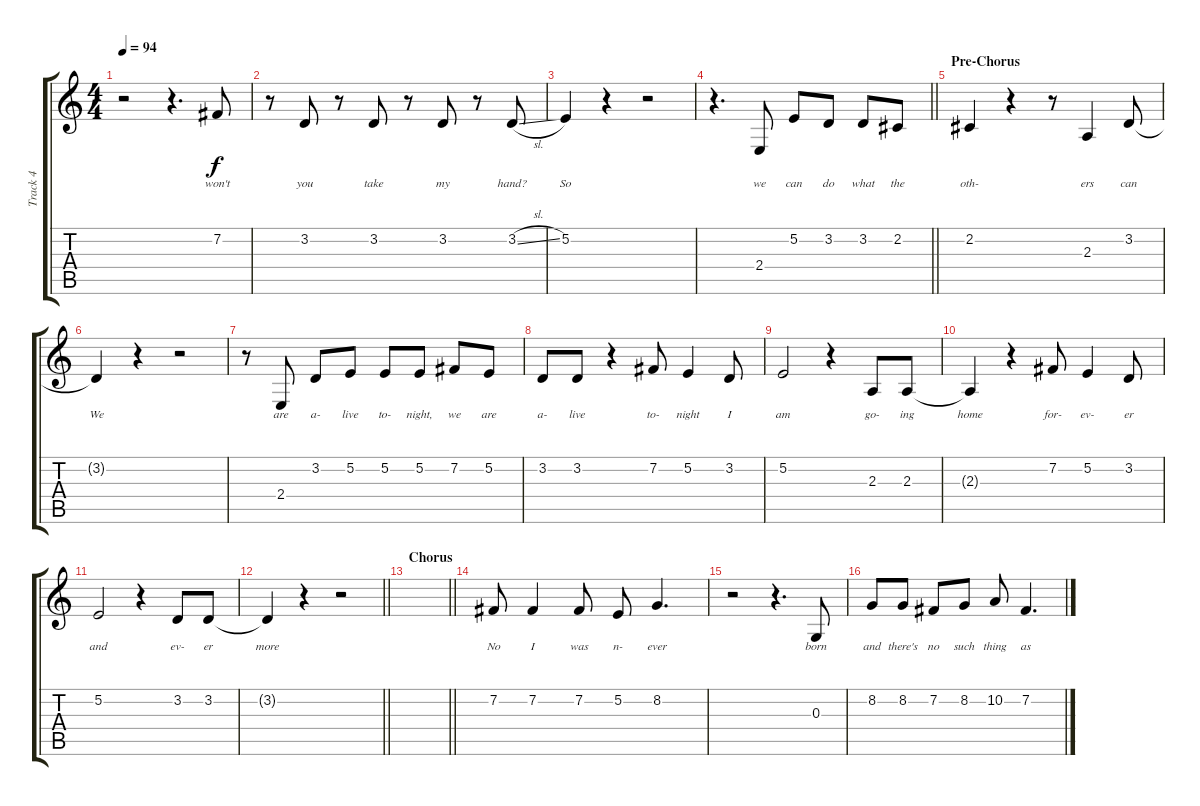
\track ("Track 4" "Track 4") {instrument tenorsax}
\staff {score tabs}
\tuning (E4 B3 G3 D3 A2 E2) {hide}
\ts (4 4)
\tempo 94
\clef g2
\ks c
r.2{dy f} r.4{d} 7.2.8{lyrics (0 "won't") lyrics (1 "") lyrics (2 "") lyrics (3 "") lyrics (4 "")} |
r.8 3.2.8{lyrics (0 "you") lyrics (1 "") lyrics (2 "") lyrics (3 "") lyrics (4 "")} r.8 3.2.8{lyrics (0 "take") lyrics (1 "") lyrics (2 "") lyrics (3 "") lyrics (4 "")} r.8 3.2.8{lyrics (0 "my") lyrics (1 "") lyrics (2 "") lyrics (3 "") lyrics (4 "")} r.8 3.2{sl}.8{lyrics (0 "hand?") lyrics (1 "") lyrics (2 "") lyrics (3 "") lyrics (4 "")} |
5.2.4{lyrics (0 "So") lyrics (1 "") lyrics (2 "") lyrics (3 "") lyrics (4 "")} r.4 r.2 |
\barLineRight lightlight
r.4{d} 2.4.8{lyrics (0 "we") lyrics (1 "") lyrics (2 "") lyrics (3 "") lyrics (4 "")} 5.2.8{lyrics (0 "can") lyrics (1 "") lyrics (2 "") lyrics (3 "") lyrics (4 "")} 3.2.8{lyrics (0 "do") lyrics (1 "") lyrics (2 "") lyrics (3 "") lyrics (4 "")} 3.2.8{lyrics (0 "what") lyrics (1 "") lyrics (2 "") lyrics (3 "") lyrics (4 "")} 2.2.8{lyrics (0 "the") lyrics (1 "") lyrics (2 "") lyrics (3 "") lyrics (4 "")} |
\section ("" "Pre-Chorus")
2.2.4{lyrics (0 "oth-") lyrics (1 "") lyrics (2 "") lyrics (3 "") lyrics (4 "")} r.4 r.8 2.3.4{lyrics (0 "ers") lyrics (1 "") lyrics (2 "") lyrics (3 "") lyrics (4 "")} 3.2.8{lyrics (0 "can") lyrics (1 "") lyrics (2 "") lyrics (3 "") lyrics (4 "")} |
3.2{t}.4{lyrics (0 "We") lyrics (1 "") lyrics (2 "") lyrics (3 "") lyrics (4 "")} r.4 r.2 |
r.8 2.4.8{lyrics (0 "are") lyrics (1 "") lyrics (2 "") lyrics (3 "") lyrics (4 "")} 3.2.8{lyrics (0 "a-") lyrics (1 "") lyrics (2 "") lyrics (3 "") lyrics (4 "")} 5.2.8{lyrics (0 "live") lyrics (1 "") lyrics (2 "") lyrics (3 "") lyrics (4 "")} 5.2.8{lyrics (0 "to-") lyrics (1 "") lyrics (2 "") lyrics (3 "") lyrics (4 "")} 5.2.8{lyrics (0 "night,") lyrics (1 "") lyrics (2 "") lyrics (3 "") lyrics (4 "")} 7.2.8{lyrics (0 "we") lyrics (1 "") lyrics (2 "") lyrics (3 "") lyrics (4 "")} 5.2.8{lyrics (0 "are") lyrics (1 "") lyrics (2 "") lyrics (3 "") lyrics (4 "")} |
3.2.8{lyrics (0 "a-") lyrics (1 "") lyrics (2 "") lyrics (3 "") lyrics (4 "")} 3.2.8{lyrics (0 "live") lyrics (1 "") lyrics (2 "") lyrics (3 "") lyrics (4 "")} r.4 7.2.8{lyrics (0 "to-") lyrics (1 "") lyrics (2 "") lyrics (3 "") lyrics (4 "")} 5.2.4{lyrics (0 "night") lyrics (1 "") lyrics (2 "") lyrics (3 "") lyrics (4 "")} 3.2.8{lyrics (0 "I") lyrics (1 "") lyrics (2 "") lyrics (3 "") lyrics (4 "")} |
5.2.2{lyrics (0 "am") lyrics (1 "") lyrics (2 "") lyrics (3 "") lyrics (4 "")} r.4 2.3.8{lyrics (0 "go-") lyrics (1 "") lyrics (2 "") lyrics (3 "") lyrics (4 "")} 2.3.8{lyrics (0 "ing") lyrics (1 "") lyrics (2 "") lyrics (3 "") lyrics (4 "")} |
2.3{t}.4{lyrics (0 "home") lyrics (1 "") lyrics (2 "") lyrics (3 "") lyrics (4 "")} r.4 7.2.8{lyrics (0 "for-") lyrics (1 "") lyrics (2 "") lyrics (3 "") lyrics (4 "")} 5.2.4{lyrics (0 "ev-") lyrics (1 "") lyrics (2 "") lyrics (3 "") lyrics (4 "")} 3.2.8{lyrics (0 "er") lyrics (1 "") lyrics (2 "") lyrics (3 "") lyrics (4 "")} |
5.2.2{lyrics (0 "and") lyrics (1 "") lyrics (2 "") lyrics (3 "") lyrics (4 "")} r.4 3.2.8{lyrics (0 "ev-") lyrics (1 "") lyrics (2 "") lyrics (3 "") lyrics (4 "")} 3.2.8{lyrics (0 "er") lyrics (1 "") lyrics (2 "") lyrics (3 "") lyrics (4 "")} |
\barLineRight lightlight
3.2{t}.4{lyrics (0 "more") lyrics (1 "") lyrics (2 "") lyrics (3 "") lyrics (4 "")} r.4 r.2 |
\section ("" "Chorus")
\barLineRight lightlight
|
7.2.8{lyrics (0 "No") lyrics (1 "") lyrics (2 "") lyrics (3 "") lyrics (4 "")} 7.2.4{lyrics (0 "I") lyrics (1 "") lyrics (2 "") lyrics (3 "") lyrics (4 "")} 7.2.8{lyrics (0 "was") lyrics (1 "") lyrics (2 "") lyrics (3 "") lyrics (4 "")} 5.2.8{lyrics (0 "n-") lyrics (1 "") lyrics (2 "") lyrics (3 "") lyrics (4 "")} 8.2.4{d lyrics (0 "ever") lyrics (1 "") lyrics (2 "") lyrics (3 "") lyrics (4 "")} |
r.2 r.4{d} 0.3.8{lyrics (0 "born") lyrics (1 "") lyrics (2 "") lyrics (3 "") lyrics (4 "")} |
8.2.8{lyrics (0 "and") lyrics (1 "") lyrics (2 "") lyrics (3 "") lyrics (4 "")} 8.2.8{lyrics (0 "there's") lyrics (1 "") lyrics (2 "") lyrics (3 "") lyrics (4 "")} 7.2.8{lyrics (0 "no") lyrics (1 "") lyrics (2 "") lyrics (3 "") lyrics (4 "")} 8.2.8{lyrics (0 "such") lyrics (1 "") lyrics (2 "") lyrics (3 "") lyrics (4 "")} 10.2.8{lyrics (0 "thing") lyrics (1 "") lyrics (2 "") lyrics (3 "") lyrics (4 "")} 7.2.4{d lyrics (0 "as") lyrics (1 "") lyrics (2 "") lyrics (3 "") lyrics (4 "")}
